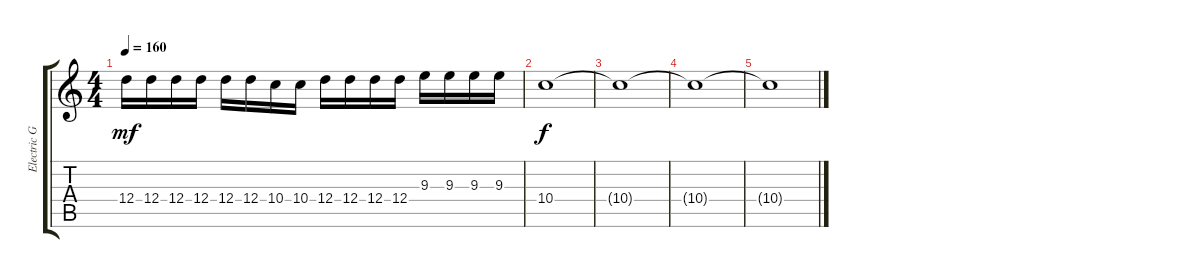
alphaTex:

\track ("Electric Guitar" "Electric G") {instrument distortionguitar}
\staff {score tabs}
\tuning (E4 B3 G3 D3 A2 E2) {hide}
\ts (4 4)
\tempo 160
\clef g2
\ks c
12.4.16{dy mf} 12.4.16 12.4.16 12.4.16 12.4.16 12.4.16 10.4.16 10.4.16 12.4.16 12.4.16 12.4.16 12.4.16 9.3.16 9.3.16 9.3.16 9.3.16 |
10.4.1{dy f} |
10.4{t}.1 |
10.4{t}.1 |
10.4{t}.1
